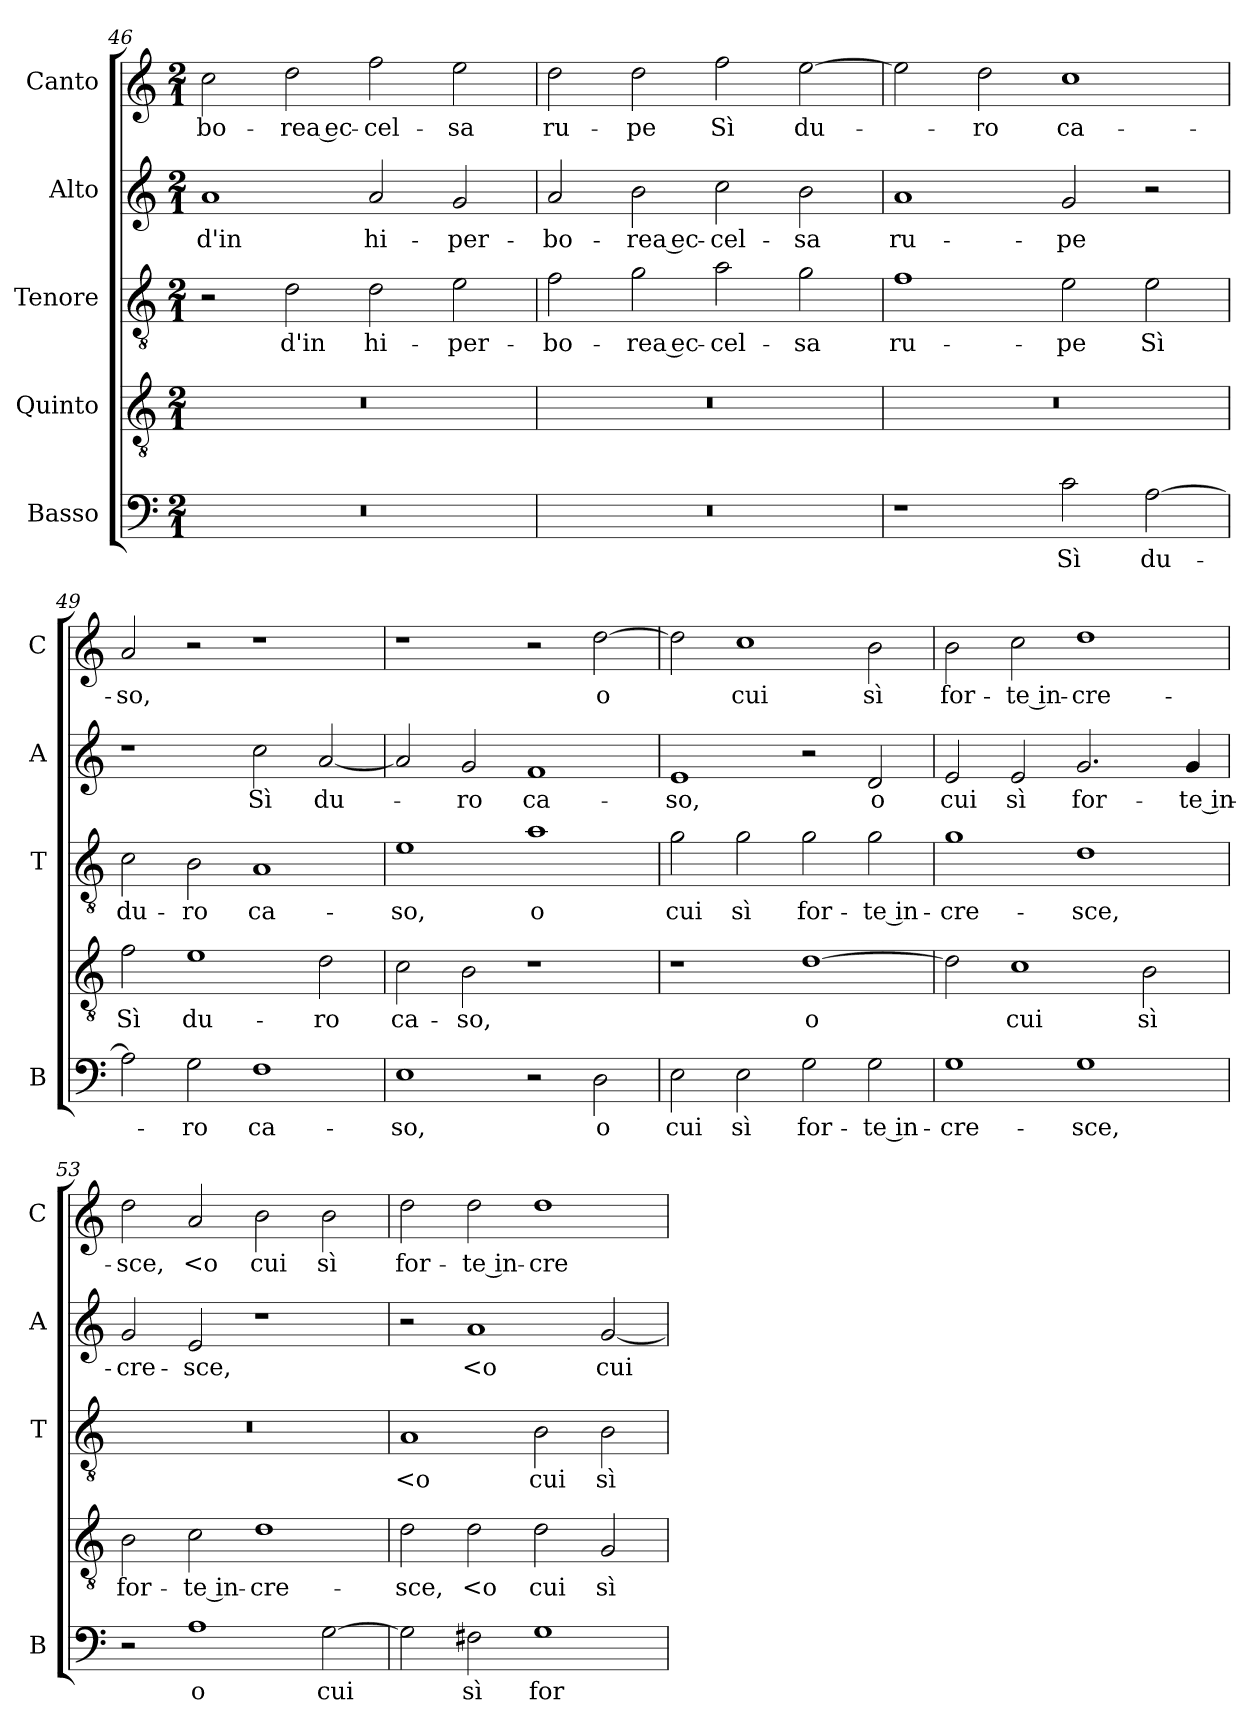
**kern	**text	**kern	**text	**kern	**text	**kern	**text	**kern	**text
*part5	*part5	*part4	*part4	*part3	*part3	*part2	*part2	*part1	*part1
*staff5	*staff5	*staff4	*staff4	*staff3	*staff3	*staff2	*staff2	*staff1	*staff1
*I"Basso	*	*I"Quinto	*	*I"Tenore	*	*I"Alto	*	*I"Canto	*
*I'B	*	*	*	*I'T	*	*I'A	*	*I'C	*
*clefF4	*	*clefGv2	*	*clefGv2	*	*clefG2	*	*clefG2	*
*k[]	*	*k[]	*	*k[]	*	*k[]	*	*k[]	*
*M2/1	*	*M2/1	*	*M2/1	*	*M2/1	*	*M2/1	*
=46	=46	=46	=46	=46	=46	=46	=46	=46	=46
0r	.	0r	.	2r	.	1a	d'in	2cc	-bo-
.	.	.	.	2d	d'in	.	.	2dd	-rea ec-
.	.	.	.	2d	hi-	2a	hi-	2ff	-cel-
.	.	.	.	2e	-per-	2g	-per-	2ee	-sa
=47	=47	=47	=47	=47	=47	=47	=47	=47	=47
0r	.	0r	.	2f	-bo-	2a	-bo-	2dd	ru-
.	.	.	.	2g	-rea ec-	2b	-rea ec-	2dd	-pe
.	.	.	.	2a	-cel-	2cc	-cel-	2ff	Sì
.	.	.	.	2g	-sa	2b	-sa	[2ee	du-
=48	=48	=48	=48	=48	=48	=48	=48	=48	=48
1r	.	0r	.	1f	ru-	1a	ru-	2ee]	.
.	.	.	.	.	.	.	.	2dd	-ro
2c	Sì	.	.	2e	-pe	2g	-pe	1cc	ca-
[2A	du-	.	.	2e	Sì	2r	.	.	.
=49	=49	=49	=49	=49	=49	=49	=49	=49	=49
2A]	.	2f	Sì	2c	du-	1r	.	2a	-so,
2G	-ro	1e	du-	2B	-ro	.	.	2r	.
1F	ca-	.	.	1A	ca-	2cc	Sì	1r	.
.	.	2d	-ro	.	.	[2a	du-	.	.
=50	=50	=50	=50	=50	=50	=50	=50	=50	=50
1E	-so,	2c	ca-	1e	-so,	2a]	.	1r	.
.	.	2B	-so,	.	.	2g	-ro	.	.
2r	.	1r	.	1a	o	1f	ca-	2r	.
2D	o	.	.	.	.	.	.	[2dd	o
=51	=51	=51	=51	=51	=51	=51	=51	=51	=51
2E	cui	1r	.	2g	cui	1e	-so,	2dd]	.
2E	sì	.	.	2g	sì	.	.	1cc	cui
2G	for-	[1d	o	2g	for-	2r	.	.	.
2G	-te in-	.	.	2g	-te in-	2d	o	2b	sì
=52	=52	=52	=52	=52	=52	=52	=52	=52	=52
1G	-cre-	2d]	.	1g	-cre-	2e	cui	2b	for-
.	.	1c	cui	.	.	2e	sì	2cc	-te in-
1G	-sce,	.	.	1d	-sce,	2.g	for-	1dd	-cre-
.	.	2B	sì	.	.	.	.	.	.
.	.	.	.	.	.	4g	-te in-	.	.
=53	=53	=53	=53	=53	=53	=53	=53	=53	=53
2r	.	2B	for-	0r	.	2g	-cre-	2dd	-sce,
1A	o	2c	-te in-	.	.	2e	-sce,	2a	<o
.	.	1d	-cre-	.	.	1r	.	2b	cui
[2G	cui	.	.	.	.	.	.	2b	sì
=54	=54	=54	=54	=54	=54	=54	=54	=54	=54
2G]	.	2d	-sce,	1A	<o	2r	.	2dd	for-
2F#X	sì	2d	<o	.	.	1a	<o	2dd	-te in-
1G	for-	2d	cui	2B	cui	.	.	1dd	-cre-
.	.	2G	sì	2B	sì	[2g	cui	.	.
=	=	=	=	=	=	=	=	=	=
*-	*-	*-	*-	*-	*-	*-	*-	*-	*-
